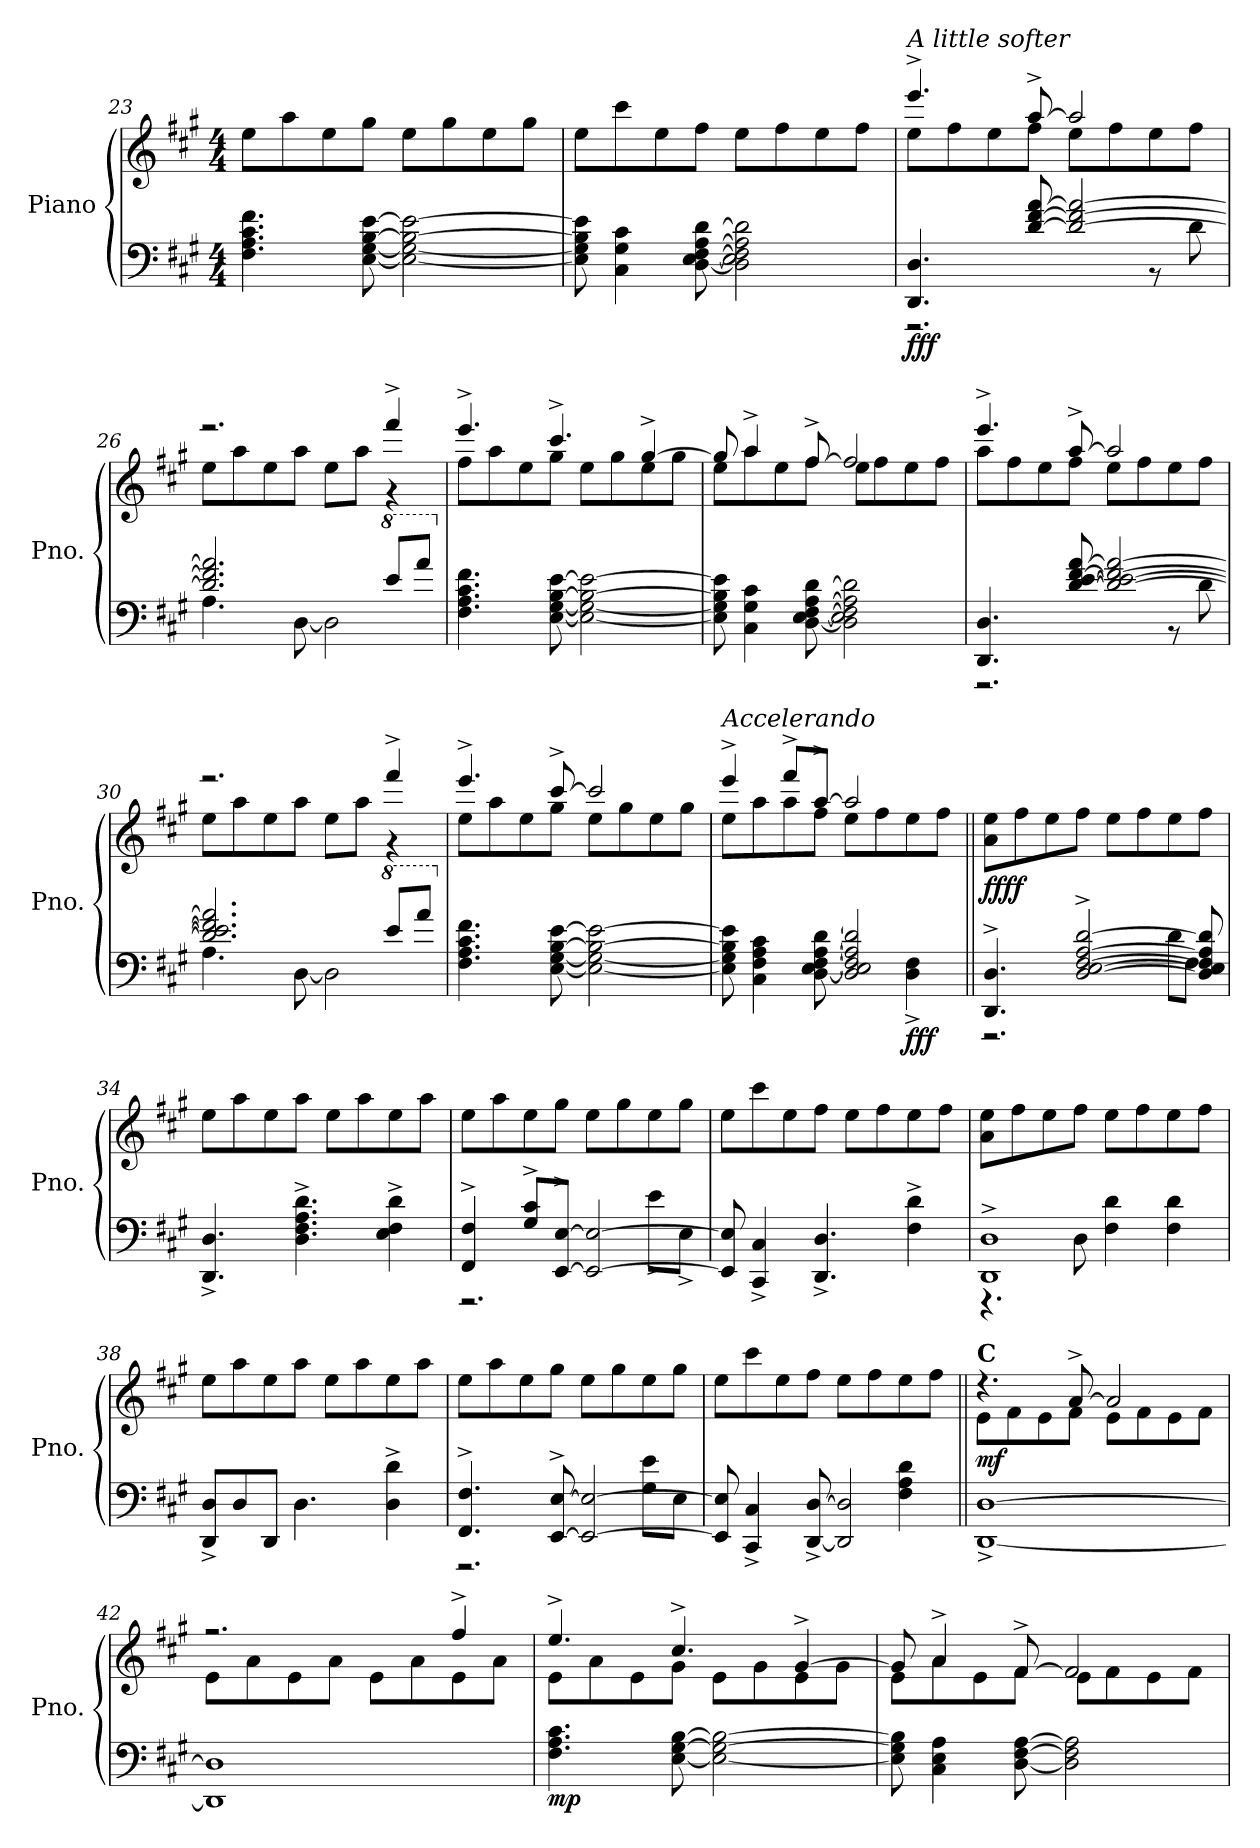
**kern	**kern	**dynam
*part1	*part1	*part1
*staff2	*staff1	*staff1/2
*I"Piano	*	*
*I'Pno.	*	*
!!LO:PB:g=z
*clefF4	*clefG2	*
*k[f#c#g#]	*k[f#c#g#]	*
*M4/4	*M4/4	*
=23	=23	=23
4.F#\ 4.A\ 4.c#\ 4.f#\	8ee\L	.
.	8aa\	.
.	8ee\	.
[8E\ [8G#\ [8B\ [8e\	8gg#\J	.
2E\_ 2G#\_ 2B\_ 2e\_	8ee\L	.
.	8gg#\	.
.	8ee\	.
.	8gg#\J	.
=24	=24	=24
8E\] 8G#\] 8B\] 8e\]	8ee\L	.
4C#\ 4G#\ 4c#\	8ccc#\	.
.	8ee\	.
[8D\ [8E\ [8F#\ [8A\ [8d\	8ff#\J	.
2D\] 2E\] 2F#\] 2A\] 2d\]	8ee\L	.
.	8ff#\	.
.	8ee\	.
.	8ff#\J	.
=25	=25	=25
*^	*^	*
!	!	!LO:TX:a:i:t=A little softer	!	!
!	!	!	!	!LO:DY:b=2
!	!	!	!	!LO:DY:n=1:b
4.DD/ 4.D/	2.r	4.eee^/	8ee\L	f ff
.	.	.	8ff#\	.
.	.	.	8ee\	.
[8d/ [8f#/ [8a/	.	[8aa^/	8ff#\J	.
2d/_ 2f#/_ 2a/_	.	2aa/]	8ee\L	.
.	.	.	8ff#\	.
.	8r	.	8ee\	.
.	8d\	.	8ff#\J	.
=26	=26	=26	=26	=26
2.d/] 2.f#/] 2.a/]	4.A\	2.r	8ee\L	.
.	.	.	8aa\	.
.	.	.	8ee\	.
.	[8D\	.	8aa\J	.
.	2D\]	.	8ee\L	.
.	.	.	8aa\J	.
*8va	*	*	*	*
8ee/L	.	4fff#^/	4r	.
8aa/J	.	.	.	.
*v	*v	*	*	*
!!LO:LB:g=z	!!
=27	=27	=27	=27
*X8va	*	*	*
4.F#\ 4.A\ 4.c#\ 4.f#\	4.eee^/	8ff#\L	.
.	.	8aa\	.
.	.	8ee\	.
[8E\ [8G#\ [8B\ [8e\	4.ccc#^/	8gg#\J	.
2E\_ 2G#\_ 2B\_ 2e\_	.	8ee\L	.
.	.	8gg#\	.
.	[4gg#^/	8ee\	.
.	.	8gg#\J	.
=28	=28	=28	=28
8E\] 8G#\] 8B\] 8e\]	8gg#/]	8ee\L	.
4C#\ 4G#\ 4c#\	4aa^/	8aa\	.
.	.	8ee\	.
[8D\ [8E\ [8F#\ [8A\ [8d\	[8ff#^/	8ff#\J	.
2D\] 2E\] 2F#\] 2A\] 2d\]	2ff#/]	8ee\L	.
.	.	8ff#\	.
.	.	8ee\	.
.	.	8ff#\J	.
=29	=29	=29	=29
*^	*	*	*
4.DD/ 4.D/	2.r	4.eee^/	8aa\L	.
.	.	.	8ff#\	.
.	.	.	8ee\	.
[8d/ [8e/ [8f#/ [8a/	.	[8aa^/	8ff#\J	.
2d/_ 2e/_ 2f#/_ 2a/_	.	2aa/]	8ee\L	.
.	.	.	8ff#\	.
.	8r	.	8ee\	.
.	8d\	.	8ff#\J	.
=30	=30	=30	=30	=30
2.d/] 2.e/] 2.f#/] 2.a/]	4.A\	2.r	8ee\L	.
.	.	.	8aa\	.
.	.	.	8ee\	.
.	[8D\	.	8aa\J	.
.	2D\]	.	8ee\L	.
.	.	.	8aa\J	.
*8va	*	*	*	*
8ee/L	.	4fff#^/	4r	.
8aa/J	.	.	.	.
*v	*v	*	*	*
!!LO:LB:g=z	!!
=31	=31	=31	=31
*X8va	*	*	*
4.F#\ 4.A\ 4.c#\ 4.f#\	4.eee^/	8ee\L	.
.	.	8aa\	.
.	.	8ee\	.
[8E\ [8G#\ [8B\ [8e\	[8ccc#^/	8gg#\J	.
2E\_ 2G#\_ 2B\_ 2e\_	2ccc#/]	8ee\L	.
.	.	8gg#\	.
.	.	8ee\	.
.	.	8gg#\J	.
=32	=32	=32	=32
*	*MM124	*	*
*^	*	*	*
!	!	!LO:TX:a:i:t=Accelerando	!	!
8E\] 8G#\] 8B\] 8e\]	2.ryy	4eee^/	8ee\L	.
4C#\ 4F#\ 4A\ 4c#\	.	.	8aa\	.
.	.	8fff#^/L	8aa\	.
[8D\ [8E\ [8F#\ [8A\ [8d\	.	[8aa^/J	8ff#\J	.
2D/] 2E/] 2F#/] 2A/] 2d/]	.	2aa/]	8ee\L	.
.	.	.	8ff#\	.
!	!	!	!	!LO:DY:b=2
.	4D\^ 4F#\^	.	8ee\	fff
.	.	.	8ff#\J	.
*	*	*v	*v	*
=33||	=33||	=33||	=33||
*	*	*MM128	*
*	*	*^	*
!	!	!LO:TX:a:i:t=Suddenly louder	!	!
!	!	!	!	!LO:DY:b
*	*	*v	*v	*
4.DD/^ 4.D/^	2.r	8a\ 8ee\L	ffff
.	.	8ff#\	.
.	.	8ee\	.
[2D/^ [2E/^ [2F#/^ [2A/^ [2d/^	.	8ff#\J	.
.	.	8ee\L	.
.	.	8ff#\	.
.	8d\L	8ee\	.
8D/] 8E/] 8F#/] 8A/] 8d/]	8F#\J	8ff#\J	.
*v	*v	*	*
=34	=34	=34
4.DD/^ 4.D/^	8ee\L	.
.	8aa\	.
.	8ee\	.
4.D\^ 4.F#\^ 4.A\^ 4.d\^	8aa\J	.
.	8ee\L	.
.	8aa\	.
4E\^ 4F#\^ 4d\^	8ee\	.
.	8aa\J	.
!!LO:LB:g=z
=35	=35	=35
*^	*	*
4FF#/^ 4F#/^	2.r	8ee\L	.
.	.	8aa\	.
8G#/^ 8c#/^L	.	8ee\	.
[8EE/^ [8E/^J	.	8gg#\J	.
2EE/_ 2E/_	.	8ee\L	.
.	.	8gg#\	.
.	8e^\L	8ee\	.
.	8E^\J	8gg#\J	.
*v	*v	*	*
=36	=36	=36
8EE/] 8E/]	8ee\L	.
4CC#/^ 4C#/^	8ccc#\	.
.	8ee\	.
4.DD/^ 4.D/^	8ff#\J	.
.	8ee\L	.
.	8ff#\	.
4F#\^ 4d\^	8ee\	.
.	8ff#\J	.
=37	=37	=37
*^	*	*
1DD^ 1D^	4.r	8a\ 8ee\L	.
.	.	8ff#\	.
.	.	8ee\	.
.	8D\	8ff#\J	.
.	4F#\ 4d\	8ee\L	.
.	.	8ff#\	.
.	4F#\ 4d\	8ee\	.
.	.	8ff#\J	.
*v	*v	*	*
=38	=38	=38
8DD/^ 8D/^L	8ee\L	.
8D/	8aa\	.
8DD/J	8ee\	.
4.D\	8aa\J	.
.	8ee\L	.
.	8aa\	.
4D\^ 4d\^	8ee\	.
.	8aa\J	.
=39	=39	=39
*^	*	*
4.FF#/^ 4.F#/^	2.r	8ee\L	.
.	.	8aa\	.
.	.	8ee\	.
[8EE/^ [8E/^	.	8gg#\J	.
2EE/_ 2E/_	.	8ee\L	.
.	.	8gg#\	.
.	8G#\ 8e\L	8ee\	.
.	8E\J	8gg#\J	.
!!LO:LB:g=z
=40	=40	=40	=40
8EE/] 8E/]	2.ryy	8ee\L	.
4CC#/^ 4C#/^	.	8ccc#\	.
.	.	8ee\	.
[8DD/^ [8D/^	.	8ff#\J	.
2DD/] 2D/]	.	8ee\L	.
.	.	8ff#\	.
.	4F#\ 4A\ 4d\	8ee\	.
.	.	8ff#\J	.
*v	*v	*	*
=41||	=41||	=41||
*	*^	*
!	!LO:TX:a:B:t=C	!	!
!	!	!	!LO:DY:b
[1DD^ [1D^	4.r	8e\L	mf
.	.	8f#\	.
.	.	8e\	.
.	[8a^/	8f#\J	.
.	2a/]	8e\L	.
.	.	8f#\	.
.	.	8e\	.
.	.	8f#\J	.
=42	=42	=42	=42
1DD] 1D]	2.r	8e\L	.
.	.	8a\	.
.	.	8e\	.
.	.	8a\J	.
.	.	8e\L	.
.	.	8a\	.
.	4ff#^/	8e!\	.
.	.	8a\J	.
=43	=43	=43	=43
!	!	!	!LO:DY:b=2
4.F#\ 4.A\ 4.c#\	4.ee^/	8e\L	mp
.	.	8a\	.
.	.	8e\	.
[8E\ [8G#\ [8B\	4.cc#^/	8g#\J	.
2E\_ 2G#\_ 2B\_	.	8e\L	.
.	.	8g#\	.
.	[4g#^/	8e\	.
.	.	8g#\J	.
!!LO:PB:g=z	!!
=44	=44	=44	=44
8E\] 8G#\] 8B\]	8g#/]	8e\L	.
4C#\ 4E\ 4A\	4a^/	8a\	.
.	.	8e\	.
[8D\ [8F#\ [8A\	[8f#^/	8f#\J	.
2D\] 2F#\] 2A\]	2f#/]	8e\L	.
.	.	8f#\	.
.	.	8e\	.
.	.	8f#\J	.
*	*v	*v	*
=	=	=
*-	*-	*-
